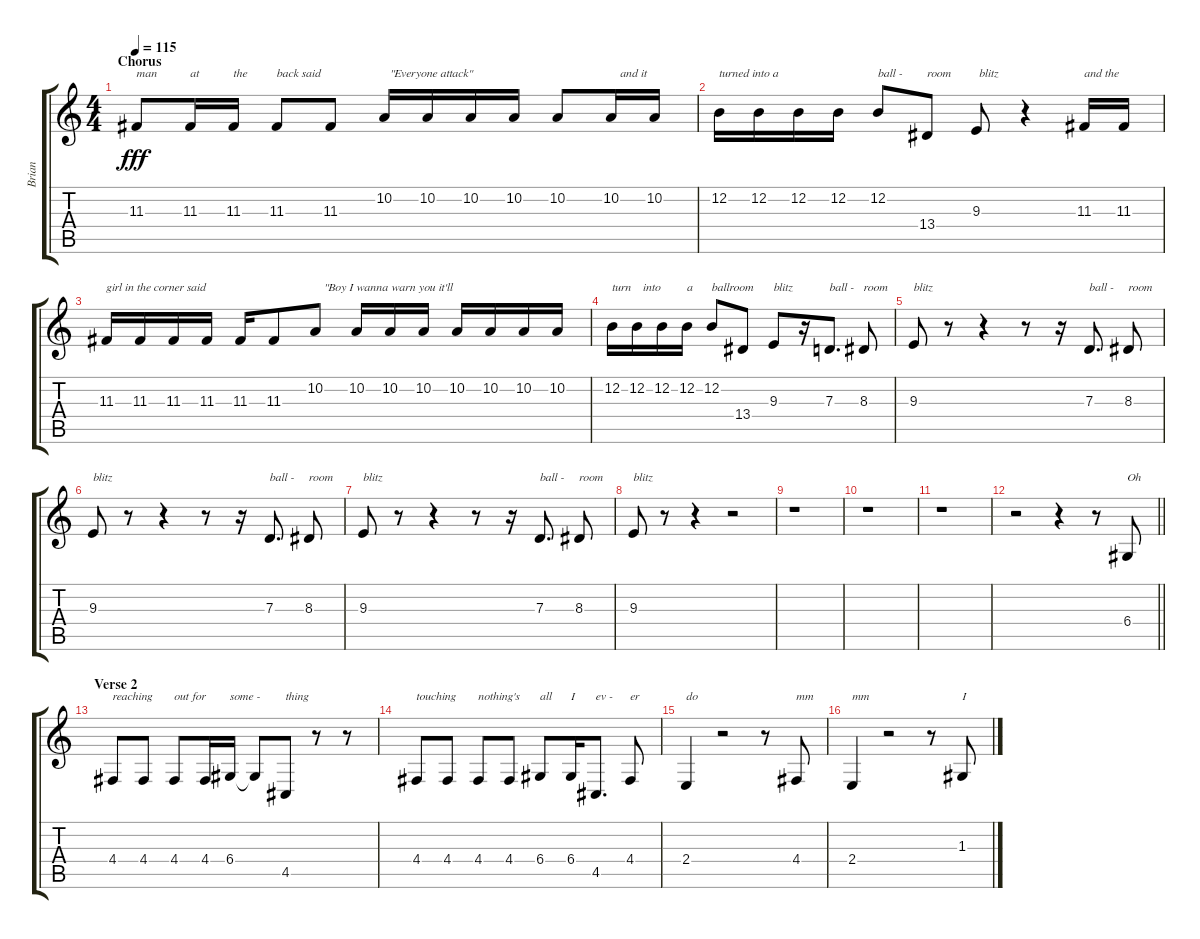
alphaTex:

\track ("Brian" "Brian") {instrument lead2sawtooth}
\staff {score tabs}
\tuning (E4 B3 G3 D3 A2 E2) {hide}
\ts (4 4)
\section ("" "Chorus")
\tempo 115
\clef g2
\ks c
11.3.8{txt "man" dy fff} 11.3.16{txt "at"} 11.3.16{txt "the"} 11.3.8{txt "back said"} 11.3.8 10.2.16{txt "  \"Everyone attack\""} 10.2.16{txt " "} 10.2.16{txt " "} 10.2.16{txt " "} 10.2.8{txt " "} 10.2.16{txt "   and it"} 10.2.16{txt " "} |
12.2.16{txt "turned into a"} 12.2.16{txt " "} 12.2.16{txt " "} 12.2.16{txt " "} 12.2.8{txt "ball -"} 13.4.8{txt "room"} 9.3.8{txt " blitz"} r.4 11.3.16{txt "and the"} 11.3.16{txt " "} |
11.3.16{txt "girl in the corner said"} 11.3.16{txt " "} 11.3.16{txt " "} 11.3.16{txt " "} 11.3.16{txt " "} 11.3.8{txt " "} 10.2.8{txt "   \"Boy I wanna warn you it'll"} 10.2.16{txt " "} 10.2.16{txt " "} 10.2.16{txt " "} 10.2.16{txt " "} 10.2.16{txt " "} 10.2.16{txt " "} 10.2.16{txt " "} |
12.2.16{txt "turn"} 12.2.16{txt "  into"} 12.2.16{txt " "} 12.2.16{txt "a"} 12.2.8{txt "ballroom"} 13.4.8{txt " "} 9.3.8{txt "blitz"} r.16 7.3.8{d txt "ball -"} 8.3.8{txt "room"} |
9.3.8{txt "blitz"} r.8 r.4 r.8 r.16 7.3.8{d txt "ball -"} 8.3.8{txt "room"} |
9.3.8{txt "blitz"} r.8 r.4 r.8 r.16 7.3.8{d txt "ball -"} 8.3.8{txt "room"} |
9.3.8{txt "blitz"} r.8 r.4 r.8 r.16 7.3.8{d txt "ball -"} 8.3.8{txt "room"} |
9.3.8{txt "blitz"} r.8 r.4 r.2 |
r.1 |
r.1 |
r.1 |
\barLineRight lightlight
r.2 r.4 r.8 6.4.8{txt "Oh"} |
\section ("" "Verse 2")
4.4.8{txt "reaching"} 4.4.8{txt " "} 4.4.8{txt "out for"} 4.4.16{txt " "} 6.4.16{txt "some -"} 6.4{t}.8{txt " "} 4.5.8{txt "thing"} r.8 r.8 |
4.4.8{txt "touching"} 4.4.8{txt " "} 4.4.8{txt "nothing's"} 4.4.8{txt " "} 6.4.8{txt "all"} 6.4.16{txt "I"} 4.5.8{d txt "ev -"} 4.4.8{txt "er"} |
2.4.4{txt "do"} r.2 r.8 4.4.8{txt "mm"} |
2.4.4{txt "mm"} r.2 r.8 1.3.8{txt "I"}
